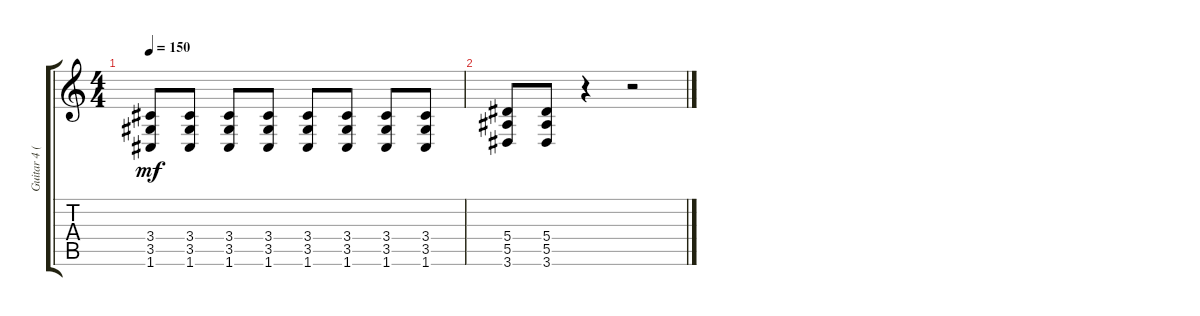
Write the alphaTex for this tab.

\track ("Guitar 4 (Rhytm)" "Guitar 4 (") {instrument distortionguitar}
\staff {score tabs}
\tuning (C4 G3 Eb3 Bb2 F2 C2) {hide}
\ts (4 4)
\tempo 150
\clef g2
\ks c
(3.4 3.5 1.6).8{dy mf balance 2} (3.4 3.5 1.6).8 (3.4 3.5 1.6).8 (3.4 3.5 1.6).8 (3.4 3.5 1.6).8 (3.4 3.5 1.6).8 (3.4 3.5 1.6).8 (3.4 3.5 1.6).8 |
(5.4 5.5 3.6).8 (5.4 5.5 3.6).8 r.4 r.2
